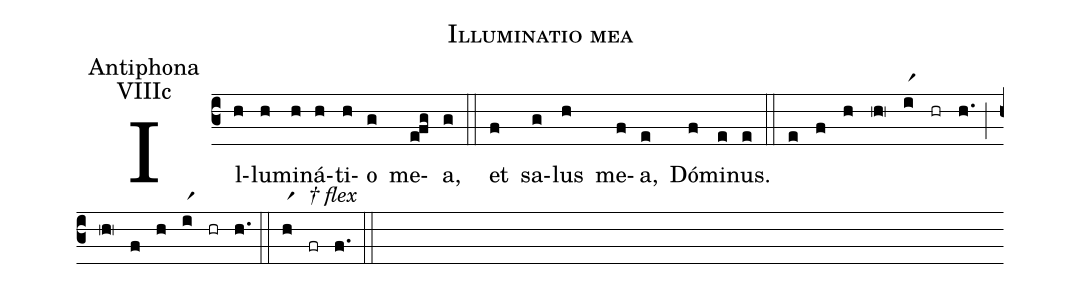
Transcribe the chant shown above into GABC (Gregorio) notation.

name:Illuminatio mea;
office-part:Antiphona;
mode:VIIIc;
%%
(c3) Il(h)lu(h)mi(h)ná(h)ti(h)o(g) me(e!fg)a,(g) (::) et(f) sa(g)lus(h) me(f)a,(e) Dó(f)mi(e)nus.(e) (::)
(e) (f) (h) (hR) (ir1) (hr) (h.) (;)
(hR) (f) (h) (ir1) (hr) (h.) (::)
(hr1) (fr[alt:† flex]) (f.) (::)
